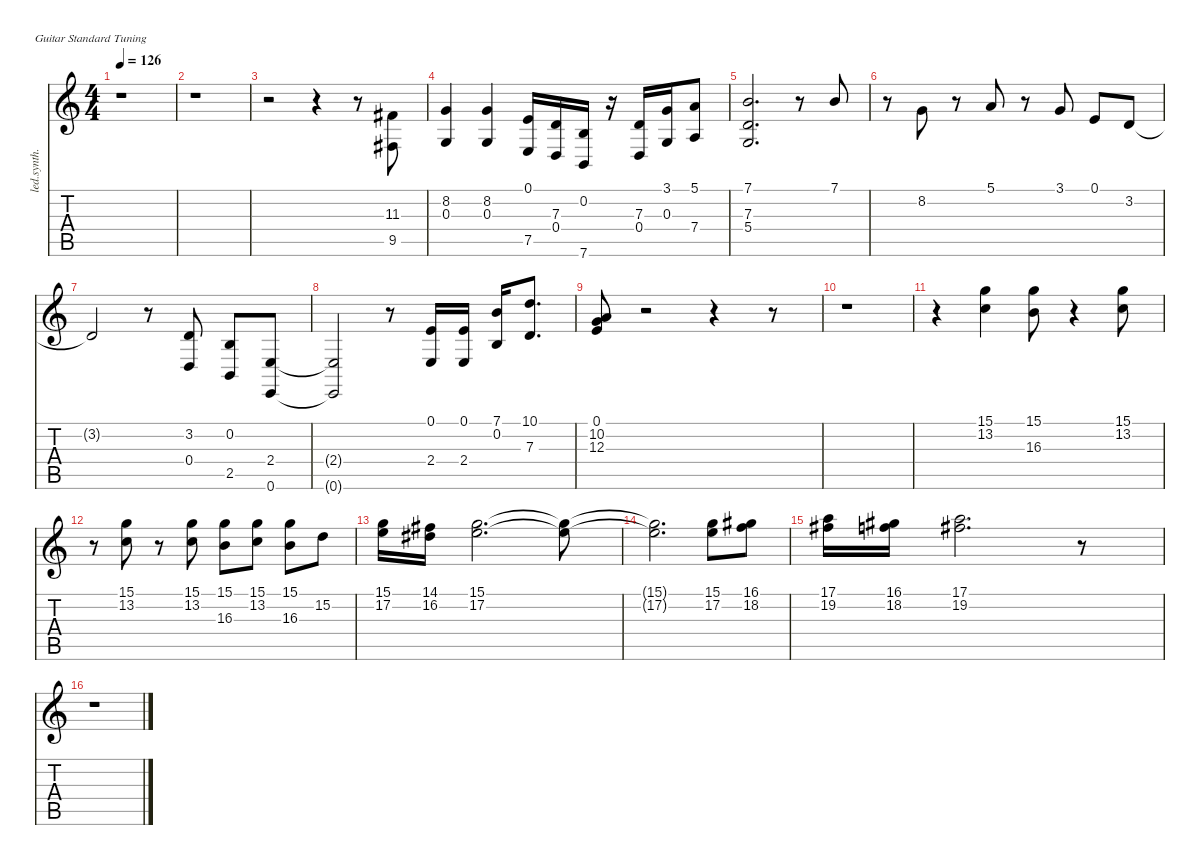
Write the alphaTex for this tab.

\defaultSystemsLayout 4
\hideDynamics
\bracketExtendMode nobrackets
\otherSystemsTrackNameOrientation horizontal
\track ("Horns" "led.synth.") {instrument lead4chiff}
\staff {score tabs}
\tuning (E4 B3 G3 D3 A2 E2)
\ts (4 4)
\tempo 126
\clef g2
\ks c
r.1{dy f beam Down} |
r.1{beam Down} |
r.2{beam Down} r.4{beam Down} r.8{beam Down} (11.3{acc #} 9.5{acc #}).8{beam Up} |
(8.2 0.3).4{beam Up} (8.2 0.3).4{beam Up} (0.1 7.5).16{beam Up} (7.3 0.4).16{beam Up} (0.2 7.6).16{beam Up} r.16{beam Up} (7.3 0.4).16{beam Up} (3.1 0.3).16{beam Up} (5.1 7.4).8{beam Up} |
(7.1 7.3 5.4).2{d beam Up} r.8{beam Up} 7.1.8{beam Up} |
r.8{beam Down} 8.2.8{beam Up} r.8{beam Up} 5.1.8{beam Up} r.8{beam Up} 3.1.8{beam Up} 0.1.8{beam Up} 3.2.8{beam Up} |
3.2{t}.2{beam Up} r.8{beam Up} (3.2 0.4).8{beam Up} (0.2 2.5).8{beam Up} (2.4 0.6).8{beam Up} |
(2.4{t} 0.6{t}).2{beam Up} r.8{beam Up} (0.1 2.4).16{beam Up} (0.1 2.4).16{beam Up} (7.1 0.2).16{beam Up} (10.1 7.3).8{d beam Up} |
(0.1 10.2 12.3).8{beam Up} r.2{beam Up} r.4{beam Up} r.8{beam Up} |
r.1{beam Down} |
r.4{beam Down} (15.1 13.2).4{beam Down} (15.1 16.3).8{beam Down} r.4{beam Down} (15.1 13.2).8{beam Down} |
r.8{beam Down} (15.1 13.2).8{beam Down} r.8{beam Down} (15.1 13.2).8{beam Down} (15.1 16.3).8{beam Down} (15.1 13.2).8{beam Down} (15.1 16.3).8{beam Down} 15.2.8{beam Down} |
(15.1 17.2).16{beam Down} (14.1{acc #} 16.2{acc #}).16{beam Down} (15.1 17.2).2{d beam Down} (15.1{t} 17.2{t}).8{beam Down} |
(15.1{t} 17.2{t}).2{d beam Down} (15.1 17.2).8{beam Down} (16.1{acc #} 18.2).8{beam Down} |
(17.1 19.2{acc #}).16{beam Down} (16.1{acc #} 18.2).16{beam Down} (17.1 19.2{acc #}).2{d beam Down} r.8{beam Down} |
r.1{beam Down}
